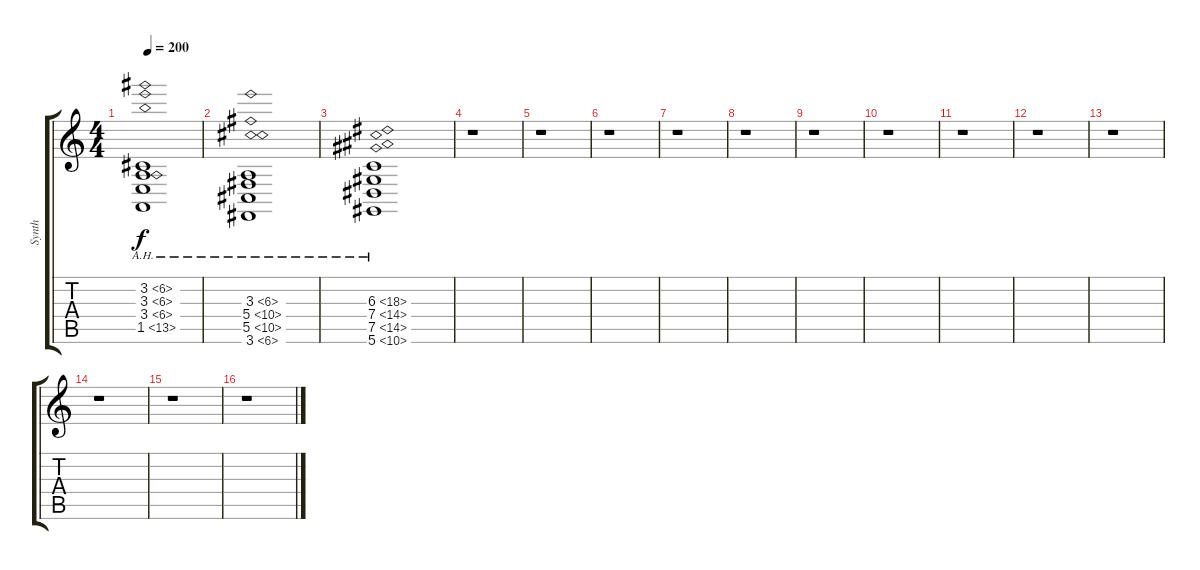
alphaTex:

\track ("Synth" "Synth") {instrument stringensemble1}
\staff {score tabs}
\tuning (Eb4 Bb3 Gb3 Db3 Ab2 Eb2) {hide}
\ts (4 4)
\tempo 200
\clef g2
\ks c
(3.2{ah 3} 3.3{ah 3} 3.4{ah 3} 1.5{ah 12}).1{dy f} |
(3.3{ah 3} 5.4{ah 5} 5.5{ah 5} 3.6{ah 3}).1 |
(6.3{ah 12} 7.4{ah 7} 7.5{ah 7} 5.6{ah 5}).1 |
r.1 |
r.1 |
r.1 |
r.1 |
r.1 |
r.1 |
r.1 |
r.1 |
r.1 |
r.1 |
r.1 |
r.1 |
r.1
